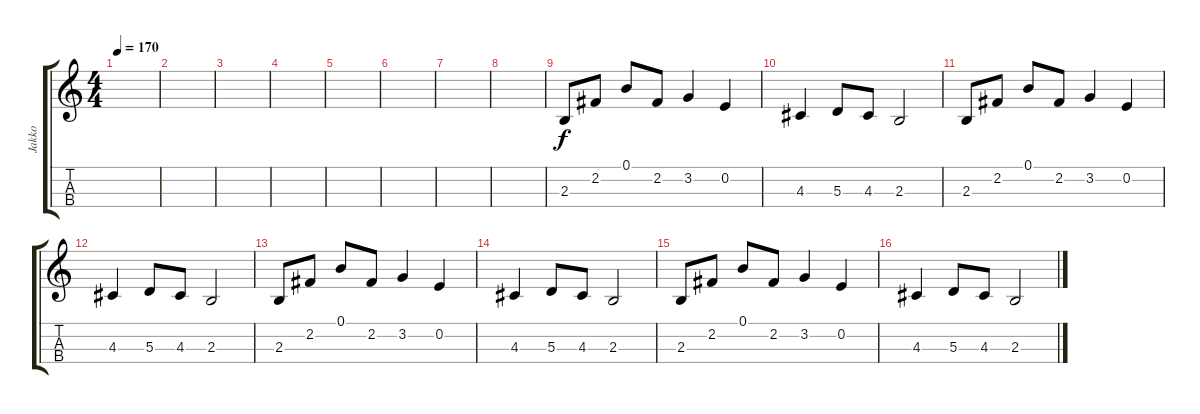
\track ("Jakko" "Jakko") {instrument viola}
\staff {score tabs}
\tuning (B4 E4 A3 D3) {hide}
\ts (4 4)
\tempo 170
\clef g2
\ks c
|
|
|
|
|
|
|
|
2.3.8{volume 6} 2.2.8 0.1.8 2.2.8 3.2.4 0.2.4 |
4.3.4 5.3.8 4.3.8 2.3.2 |
2.3.8 2.2.8 0.1.8 2.2.8 3.2.4 0.2.4 |
4.3.4 5.3.8 4.3.8 2.3.2 |
2.3.8 2.2.8 0.1.8 2.2.8 3.2.4 0.2.4 |
4.3.4 5.3.8 4.3.8 2.3.2 |
2.3.8 2.2.8 0.1.8 2.2.8 3.2.4 0.2.4 |
4.3.4 5.3.8 4.3.8 2.3.2
